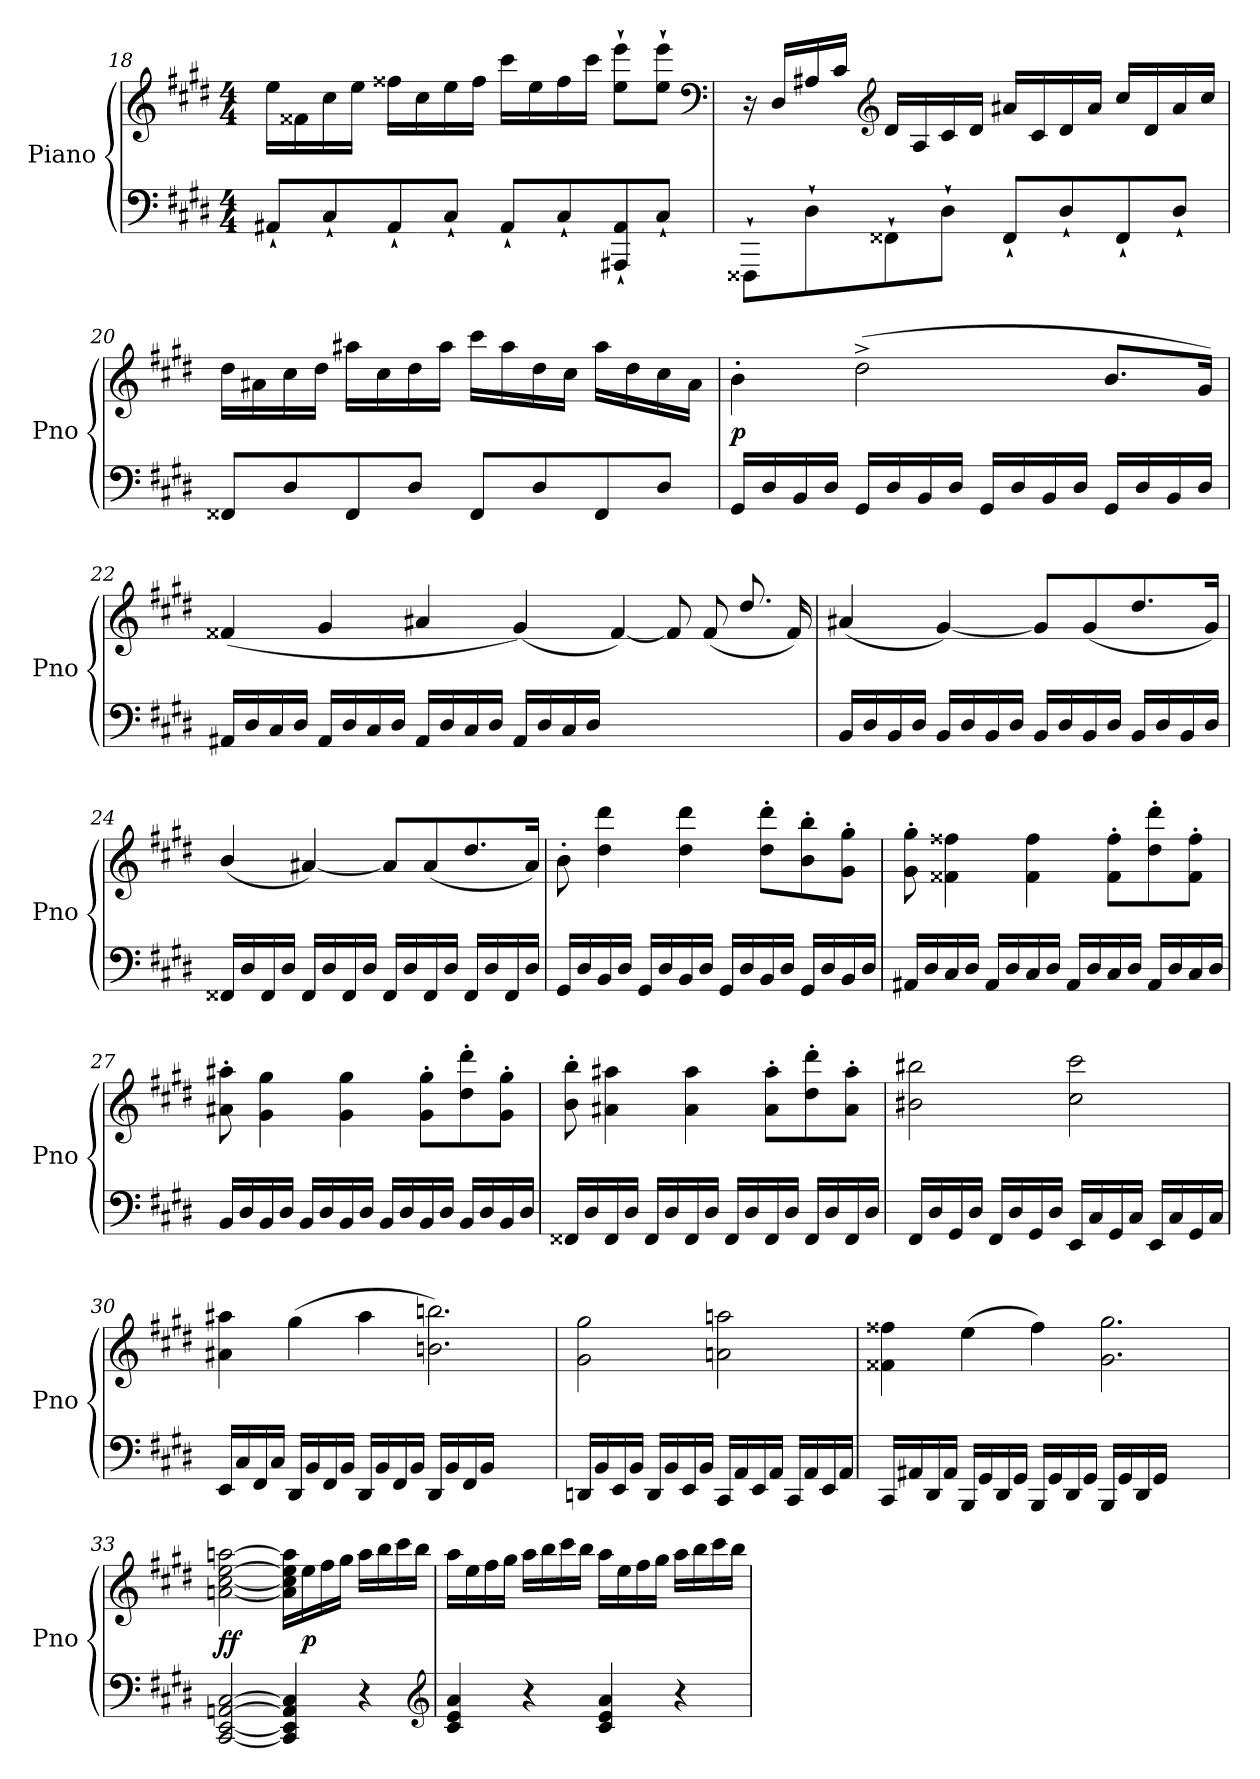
**kern	**kern	**dynam
*part1	*part1	*part1
*staff2	*staff1	*staff1/2
*I"Piano	*	*
*I'Pno	*	*
*clefF4	*clefG2	*
*k[f#c#g#d#]	*k[f#c#g#d#]	*
*c#:	*c#:	*
*M4/4	*M4/4	*
=18	=18	=18
8AA#X`/L	16ee\LL	.
.	16f##X\	.
8C#`/	16cc#\	.
.	16ee\JJ	.
8AA#`/	16ff##X\LL	.
.	16cc#\	.
8C#`/J	16ee\	.
.	16ff##\JJ	.
8AA#`/L	16ccc#\LL	.
.	16ee\	.
8C#`/	16ff##\	.
.	16ccc#\JJ	.
8AAA#X`/ 8AA#`/	8ee`\ 8eee`\L	.
8C#`/J	8ee`\ 8eee`\J	.
*	*clefF4	*
=19	=19	=19
8FFF##X`\L	16r	.
.	16D#/LL	.
8D#`\	16A#X/	.
.	16c#/JJ	.
*	*clefG2	*
8FF##X`\	16d#/LL	.
.	16A#/	.
8D#`\J	16c#/	.
.	16d#/JJ	.
8FF##`/L	16a#X/LL	.
.	16c#/	.
8D#`/	16d#/	.
.	16a#/JJ	.
8FF##`/	16cc#/LL	.
.	16d#/	.
8D#`/J	16a#/	.
.	16cc#/JJ	.
=20	=20	=20
8FF##X/L	16dd#\LL	.
.	16a#X\	.
8D#/	16cc#\	.
.	16dd#\JJ	.
8FF##/	16aa#X\LL	.
.	16cc#\	.
8D#/J	16dd#\	.
.	16aa#\JJ	.
8FF##/L	16ccc#\LL	.
.	16aa#\	.
8D#/	16dd#\	.
.	16cc#\JJ	.
8FF##/	16aa#\LL	.
.	16dd#\	.
8D#/J	16cc#\	.
.	16a#\JJ	.
=21	=21	=21
16GG#/LL	4b'\	p
16D#/	.	.
16BB/	.	.
16D#/JJ	.	.
16GG#/LL	(2dd#^\	.
16D#/	.	.
16BB/	.	.
16D#/JJ	.	.
16GG#/LL	.	.
16D#/	.	.
16BB/	.	.
16D#/JJ	.	.
16GG#/LL	8.b/L	.
16D#/	.	.
16BB/	.	.
16D#/JJ	16g#/Jk)	.
=22	=22	=22
16AA#X/LL	(4f##X	.
16D#/	.	.
16C#/	.	.
16D#/JJ	.	.
16AA#/LL	4g#	.
16D#/	.	.
16C#/	.	.
16D#/JJ	.	.
16AA#/LL	4a#X	.
16D#/	.	.
16C#/	.	.
16D#/JJ	.	.
16AA#/LL	(4g#/)	.
16D#/	.	.
16C#/	.	.
16D#/JJ	.	.
2.ryy	[4f##/)	.
.	8f##/L]	.
.	(8f##/	.
.	8.dd#/	.
.	16f##/LL)	.
=23	=23	=23
16BB/LL	(4a#X/	.
16D#/	.	.
16BB/	.	.
16D#/JJ	.	.
16BB/LL	[4g#/)	.
16D#/	.	.
16BB/	.	.
16D#/JJ	.	.
16BB/LL	8g#/L]	.
16D#/	.	.
16BB/	(8g#/	.
16D#/JJ	.	.
16BB/LL	8.dd#/	.
16D#/	.	.
16BB/	.	.
16D#/JJ	16g#/Jk)	.
=24	=24	=24
16FF##X/LL	(4b/	.
16D#/	.	.
16FF##/	.	.
16D#/JJ	.	.
16FF##/LL	[4a#X/)	.
16D#/	.	.
16FF##/	.	.
16D#/JJ	.	.
16FF##/LL	8a#/L]	.
16D#/	.	.
16FF##/	(8a#/	.
16D#/JJ	.	.
16FF##/LL	8.dd#/	.
16D#/	.	.
16FF##/	.	.
16D#/JJ	16a#/Jk)	.
=25	=25	=25
16GG#/LL	8b'\	.
16D#/	.	.
16BB/	4dd#\ 4ddd#\	.
16D#/JJ	.	.
16GG#/LL	.	.
16D#/	.	.
16BB/	4dd#\ 4ddd#\	.
16D#/JJ	.	.
16GG#/LL	.	.
16D#/	.	.
16BB/	8dd#'\ 8ddd#'\L	.
16D#/JJ	.	.
16GG#/LL	8b'\ 8bb'\	.
16D#/	.	.
16BB/	8g#'\ 8gg#'\J	.
16D#/JJ	.	.
=26	=26	=26
16AA#X/LL	8g#'\ 8gg#'\	.
16D#/	.	.
16C#/	4f##X\ 4ff##X\	.
16D#/JJ	.	.
16AA#/LL	.	.
16D#/	.	.
16C#/	4f##\ 4ff##\	.
16D#/JJ	.	.
16AA#/LL	.	.
16D#/	.	.
16C#/	8f##'\ 8ff##'\L	.
16D#/JJ	.	.
16AA#/LL	8dd#'\ 8ddd#'\	.
16D#/	.	.
16C#/	8f##'\ 8ff##'\J	.
16D#/JJ	.	.
=27	=27	=27
16BB/LL	8a#X'\ 8aa#X'\	.
16D#/	.	.
16BB/	4g#\ 4gg#\	.
16D#/JJ	.	.
16BB/LL	.	.
16D#/	.	.
16BB/	4g#\ 4gg#\	.
16D#/JJ	.	.
16BB/LL	.	.
16D#/	.	.
16BB/	8g#'\ 8gg#'\L	.
16D#/JJ	.	.
16BB/LL	8dd#'\ 8ddd#'\	.
16D#/	.	.
16BB/	8g#'\ 8gg#'\J	.
16D#/JJ	.	.
=28	=28	=28
16FF##X/LL	8b'\ 8bb'\	.
16D#/	.	.
16FF##/	4a#X\ 4aa#X\	.
16D#/JJ	.	.
16FF##/LL	.	.
16D#/	.	.
16FF##/	4a#\ 4aa#\	.
16D#/JJ	.	.
16FF##/LL	.	.
16D#/	.	.
16FF##/	8a#'\ 8aa#'\L	.
16D#/JJ	.	.
16FF##/LL	8dd#'\ 8ddd#'\	.
16D#/	.	.
16FF##/	8a#'\ 8aa#'\J	.
16D#/JJ	.	.
=29	=29	=29
16FF#/LL	2b#X\ 2bb#X\	.
16D#/	.	.
16GG#/	.	.
16D#/JJ	.	.
16FF#/LL	.	.
16D#/	.	.
16GG#/	.	.
16D#/JJ	.	.
16EE/LL	2cc#\ 2ccc#\	.
16C#/	.	.
16GG#/	.	.
16C#/JJ	.	.
16EE/LL	.	.
16C#/	.	.
16GG#/	.	.
16C#/JJ	.	.
=30	=30	=30
16EE/LL	4a#X\ 4aa#X\	.
16C#/	.	.
16FF#/	.	.
16C#/JJ	.	.
16DD#/LL	(4gg#	.
16BB/	.	.
16FF#/	.	.
16BB/JJ	.	.
16DD#/LL	4aa#	.
16BB/	.	.
16FF#/	.	.
16BB/JJ	.	.
16DD#/LL	2.bn\ 2.bbn\)	.
16BB/	.	.
16FF#/	.	.
16BB/JJ	.	.
2ryy	.	.
=31	=31	=31
16DDn/LL	2g#\ 2gg#\	.
16BB/	.	.
16EE/	.	.
16BB/JJ	.	.
16DD/LL	.	.
16BB/	.	.
16EE/	.	.
16BB/JJ	.	.
16CC#/LL	2an\ 2aan\	.
16AA/	.	.
16EE/	.	.
16AA/JJ	.	.
16CC#/LL	.	.
16AA/	.	.
16EE/	.	.
16AA/JJ	.	.
=32	=32	=32
16CC#/LL	4f##X\ 4ff##X\	.
16AA#X/	.	.
16DD#/	.	.
16AA#/JJ	.	.
16BBB/LL	(4ee	.
16GG#/	.	.
16DD#/	.	.
16GG#/JJ	.	.
16BBB/LL	4ff##)	.
16GG#/	.	.
16DD#/	.	.
16GG#/JJ	.	.
16BBB/LL	2.g#\ 2.gg#\	.
16GG#/	.	.
16DD#/	.	.
16GG#/JJ	.	.
2ryy	.	.
=33	=33	=33
[2CC#/ [2EE/ [2AAn/ [2C#/	[2an\ [2cc#\ [2ee\ [2aan\	ff
4CC#]/ 4EE]/ 4AA]/ 4C#]/	16a]\ 16cc#]\ 16ee]\ 16aa]\LL	.
.	16ee\	p
.	16ff#\	.
.	16gg#\JJ	.
4r	16aa\LL	.
.	16bb\	.
.	16ccc#\	.
.	16bb\JJ	.
*clefG2	*	*
=34	=34	=34
4c#/ 4e/ 4a/	16aa\LL	.
.	16ee\	.
.	16ff#\	.
.	16gg#\JJ	.
4r	16aa\LL	.
.	16bb\	.
.	16ccc#\	.
.	16bb\JJ	.
4c#/ 4e/ 4a/	16aa\LL	.
.	16ee\	.
.	16ff#\	.
.	16gg#\JJ	.
4r	16aa\LL	.
.	16bb\	.
.	16ccc#\	.
.	16bb\JJ	.
=	=	=
*-	*-	*-
